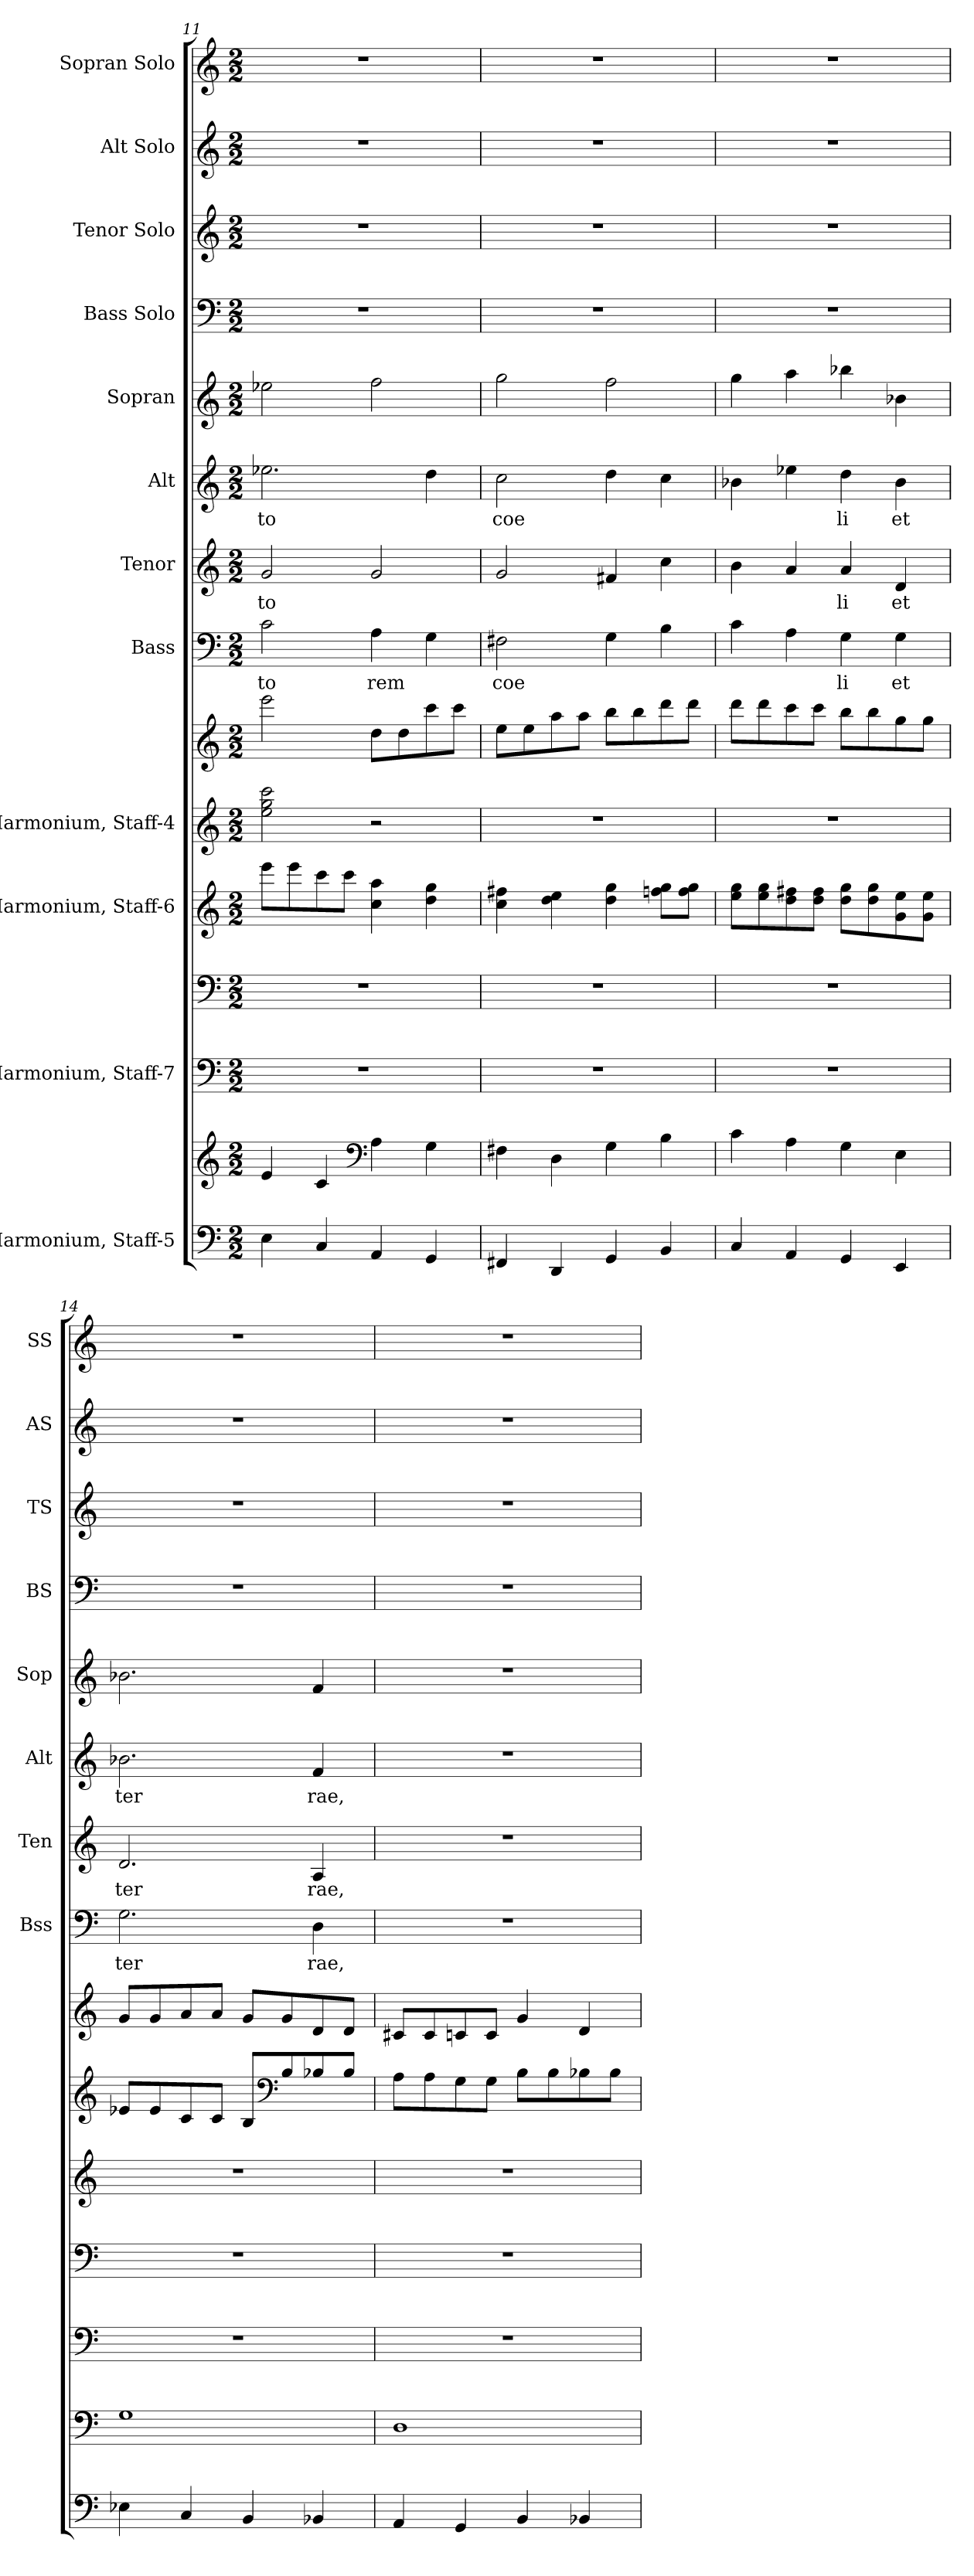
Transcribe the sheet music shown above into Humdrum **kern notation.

**kern	**kern	**kern	**kern	**kern	**kern	**kern	**kern	**text	**kern	**text	**kern	**text	**kern	**kern	**kern	**kern	**kern
*part12	*part12	*part11	*part11	*part10	*part9	*part9	*part8	*part8	*part7	*part7	*part6	*part6	*part5	*part4	*part3	*part2	*part1
*staff15	*staff14	*staff13	*staff12	*staff11	*staff10	*staff9	*staff8	*staff8	*staff7	*staff7	*staff6	*staff6	*staff5	*staff4	*staff3	*staff2	*staff1
*I"Harmonium, Staff-5	*	*I"Harmonium, Staff-7	*	*I"Harmonium, Staff-6	*I"Harmonium, Staff-4	*	*I"Bass	*	*I"Tenor	*	*I"Alt	*	*I"Sopran	*I"Bass Solo	*I"Tenor Solo	*I"Alt Solo	*I"Sopran Solo
*	*	*	*	*	*	*	*I'Bss	*	*I'Ten	*	*I'Alt	*	*I'Sop	*I'BS	*I'TS	*I'AS	*I'SS
*clefF4	*clefG2	*clefF4	*clefF4	*clefG2	*clefG2	*clefG2	*clefF4	*	*clefG2	*	*clefG2	*	*clefG2	*clefF4	*clefG2	*clefG2	*clefG2
*	*	*	*	*	*	*	*	*	*ITrd4c7	*	*ITrd2c3	*	*ITrd2c3	*	*ITrd4c7	*	*ITrd2c3
*k[]	*k[]	*k[]	*k[]	*k[]	*k[]	*k[]	*k[]	*	*k[b-]	*	*k[f#c#g#]	*	*k[f#c#g#]	*k[]	*k[b-]	*k[]	*k[f#c#g#]
*M2/2	*M2/2	*M2/2	*M2/2	*M2/2	*M2/2	*M2/2	*M2/2	*	*M2/2	*	*M2/2	*	*M2/2	*M2/2	*M2/2	*M2/2	*M2/2
=11	=11	=11	=11	=11	=11	=11	=11	=11	=11	=11	=11	=11	=11	=11	=11	=11	=11
4E\	4e/	1r	1r	8eee\L	2ee\ 2gg\ 2ccc\	2eee\	2c\	to	2c/	to	2.ccn\	to	2ccn\	1r	1r	1r	1r
.	.	.	.	8eee\	.	.	.	.	.	.	.	.	.	.	.	.	.
4C/	4c/	.	.	8ccc\	.	.	.	.	.	.	.	.	.	.	.	.	.
.	.	.	.	8ccc\J	.	.	.	.	.	.	.	.	.	.	.	.	.
*	*clefF4	*	*	*	*	*	*	*	*	*	*	*	*	*	*	*	*
4AA/	4A\	.	.	4cc\ 4aa\	2r	8dd\L	4A\	rem	2c/	.	.	.	2dd\	.	.	.	.
.	.	.	.	.	.	8dd\	.	.	.	.	.	.	.	.	.	.	.
4GG/	4G\	.	.	4dd\ 4gg\	.	8ccc\	4G\	.	.	.	4b\	.	.	.	.	.	.
.	.	.	.	.	.	8ccc\J	.	.	.	.	.	.	.	.	.	.	.
=12	=12	=12	=12	=12	=12	=12	=12	=12	=12	=12	=12	=12	=12	=12	=12	=12	=12
4FF#X/	4F#X\	1r	1r	4cc\ 4ff#X\	1r	8ee\L	2F#X\	coe	2c/	.	2a\	coe	2ee\	1r	1r	1r	1r
.	.	.	.	.	.	8ee\	.	.	.	.	.	.	.	.	.	.	.
4DD/	4D\	.	.	4dd\ 4ee\	.	8aa\	.	.	.	.	.	.	.	.	.	.	.
.	.	.	.	.	.	8aa\J	.	.	.	.	.	.	.	.	.	.	.
4GG/	4G\	.	.	4dd\ 4gg\	.	8bb\L	4G\	.	4Bn/	.	4b\	.	2dd\	.	.	.	.
.	.	.	.	.	.	8bb\	.	.	.	.	.	.	.	.	.	.	.
4BB/	4B\	.	.	8ffn\ 8gg\L	.	8ddd\	4B\	.	4f\	.	4a\	.	.	.	.	.	.
.	.	.	.	8ff\ 8gg\J	.	8ddd\J	.	.	.	.	.	.	.	.	.	.	.
!!LO:PB:g=z
=13	=13	=13	=13	=13	=13	=13	=13	=13	=13	=13	=13	=13	=13	=13	=13	=13	=13
4C/	4c\	1r	1r	8ee\ 8gg\L	1r	8ddd\L	4c\	.	4e\	.	4gn\	.	4ee\	1r	1r	1r	1r
.	.	.	.	8ee\ 8gg\	.	8ddd\	.	.	.	.	.	.	.	.	.	.	.
4AA/	4A\	.	.	8dd\ 8ff#X\	.	8ccc\	4A\	.	4d/	.	4ccn\	.	4ff#\	.	.	.	.
.	.	.	.	8dd\ 8ff#\J	.	8ccc\J	.	.	.	.	.	.	.	.	.	.	.
4GG/	4G\	.	.	8dd\ 8gg\L	.	8bb\L	4G\	li	4d/	li	4b\	li	4ggn\	.	.	.	.
.	.	.	.	8dd\ 8gg\	.	8bb\	.	.	.	.	.	.	.	.	.	.	.
4EE/	4E\	.	.	8g\ 8ee\	.	8gg\	4G\	et	4G/	et	4g\	et	4gn\	.	.	.	.
.	.	.	.	8g\ 8ee\J	.	8gg\J	.	.	.	.	.	.	.	.	.	.	.
=14	=14	=14	=14	=14	=14	=14	=14	=14	=14	=14	=14	=14	=14	=14	=14	=14	=14
4E-X\	1G	1r	1r	1r	8e-X/L	8g/L	2.G\	ter	2.G/	ter	2.gn\	ter	2.gn\	1r	1r	1r	1r
.	.	.	.	.	8e-/	8g/	.	.	.	.	.	.	.	.	.	.	.
4C/	.	.	.	.	8c/	8a/	.	.	.	.	.	.	.	.	.	.	.
.	.	.	.	.	8c/J	8a/J	.	.	.	.	.	.	.	.	.	.	.
4BB/	.	.	.	.	8B/L	8g/L	.	.	.	.	.	.	.	.	.	.	.
*	*	*	*	*	*clefF4	*	*	*	*	*	*	*	*	*	*	*	*
.	.	.	.	.	8B/	8g/	.	.	.	.	.	.	.	.	.	.	.
4BB-X/	.	.	.	.	8B-X/	8d/	4D\	rae,	4D/	rae,	4d/	rae,	4d/	.	.	.	.
.	.	.	.	.	8B-/J	8d/J	.	.	.	.	.	.	.	.	.	.	.
=15	=15	=15	=15	=15	=15	=15	=15	=15	=15	=15	=15	=15	=15	=15	=15	=15	=15
4AA/	1D	1r	1r	1r	8A\L	8c#X/L	1r	.	1r	.	1r	.	1r	1r	1r	1r	1r
.	.	.	.	.	8A\	8c#/	.	.	.	.	.	.	.	.	.	.	.
4GG/	.	.	.	.	8G\	8cn/	.	.	.	.	.	.	.	.	.	.	.
.	.	.	.	.	8G\J	8c/J	.	.	.	.	.	.	.	.	.	.	.
4BB/	.	.	.	.	8B\L	4g/	.	.	.	.	.	.	.	.	.	.	.
.	.	.	.	.	8B\	.	.	.	.	.	.	.	.	.	.	.	.
4BB-X/	.	.	.	.	8B-X\	4d/	.	.	.	.	.	.	.	.	.	.	.
.	.	.	.	.	8B-\J	.	.	.	.	.	.	.	.	.	.	.	.
=	=	=	=	=	=	=	=	=	=	=	=	=	=	=	=	=	=
*-	*-	*-	*-	*-	*-	*-	*-	*-	*-	*-	*-	*-	*-	*-	*-	*-	*-
